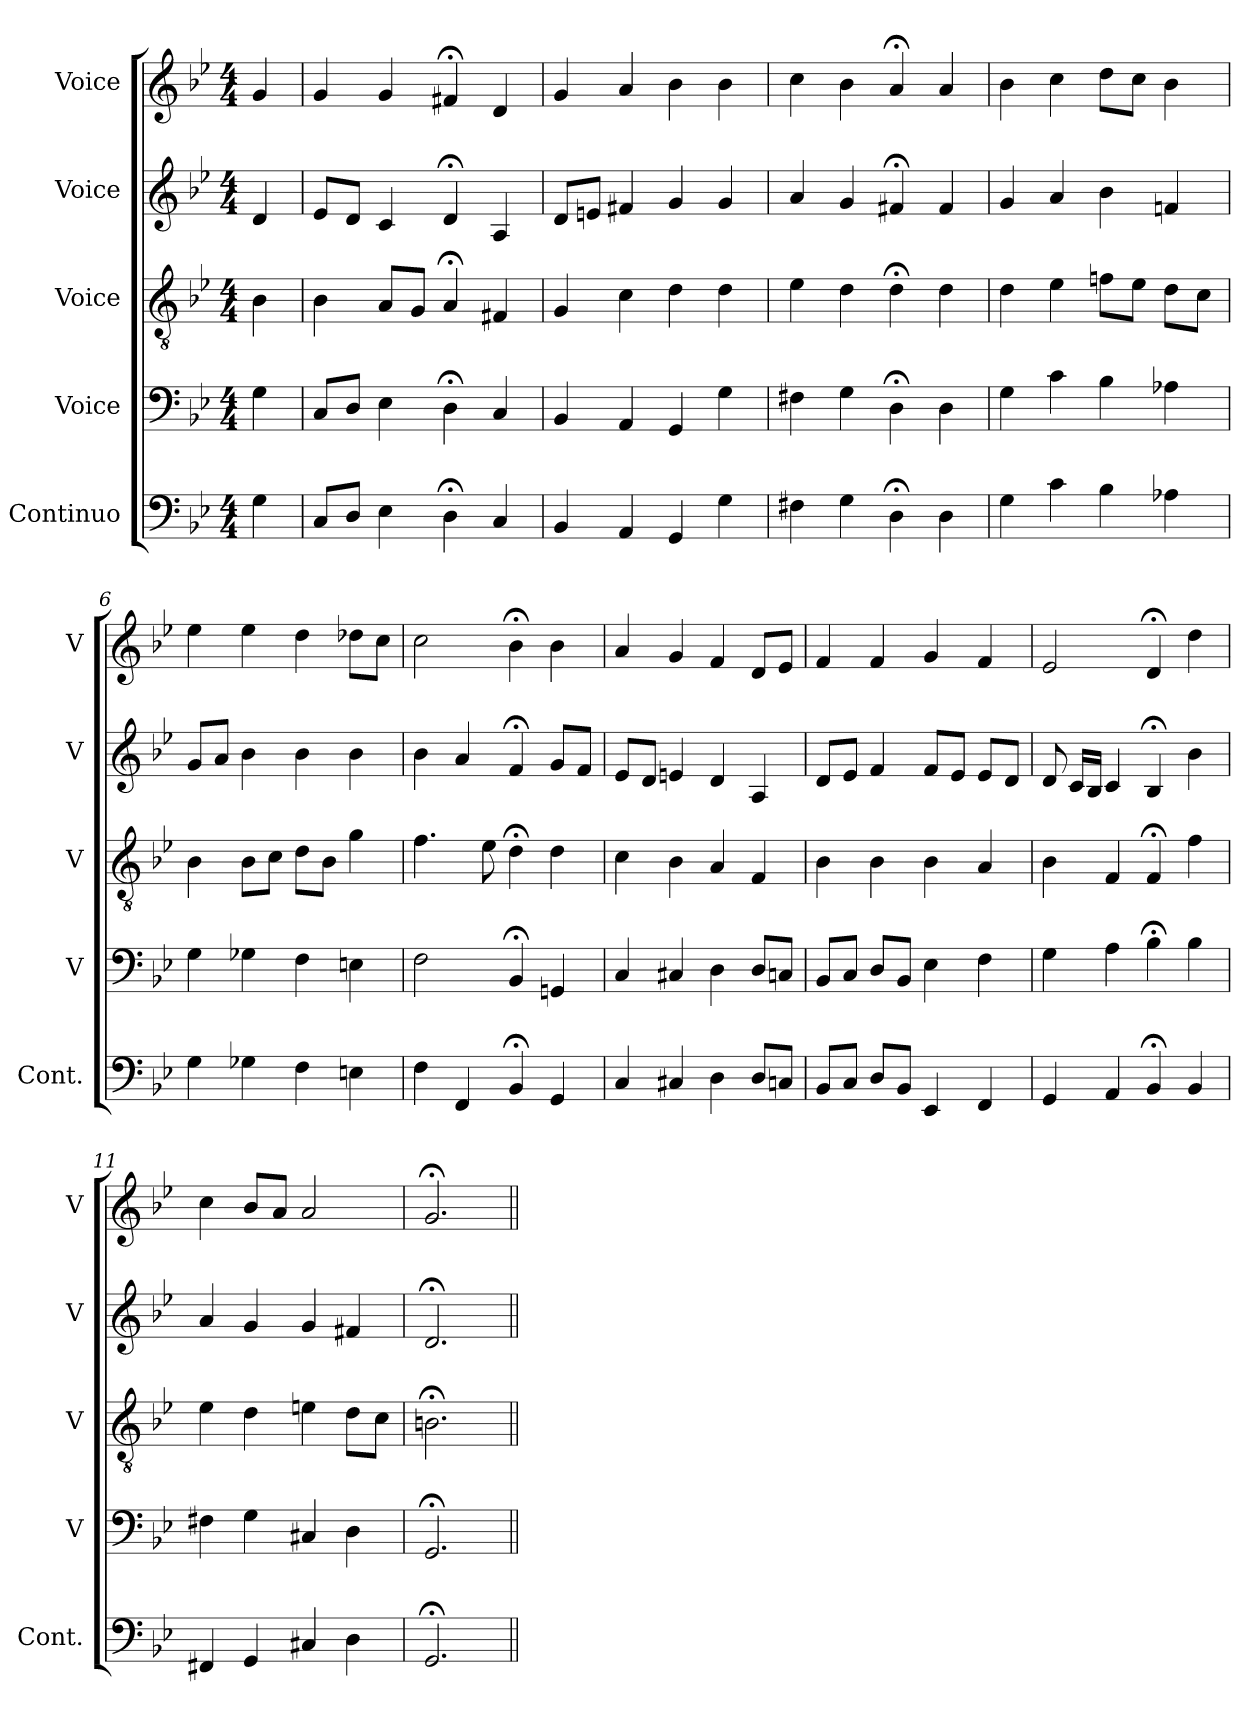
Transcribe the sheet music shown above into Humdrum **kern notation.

**kern	**kern	**kern	**kern	**kern
*part5	*part4	*part3	*part2	*part1
*staff5	*staff4	*staff3	*staff2	*staff1
*I"Continuo	*I"Voice	*I"Voice	*I"Voice	*I"Voice
*I'Cont.	*I'V	*I'V	*I'V	*I'V
*clefF4	*clefF4	*clefGv2	*clefG2	*clefG2
*k[b-e-]	*k[b-e-]	*k[b-e-]	*k[b-e-]	*k[b-e-]
*M4/4	*M4/4	*M4/4	*M4/4	*M4/4
=	=	=	=	=
4G	4G	4B-	4d	4g
=2	=2	=2	=2	=2
8CL	8CL	4B-	8e-L	4g
8DJ	8DJ	.	8dJ	.
4E-	4E-	8AL	4c	4g
.	.	8GJ	.	.
4D;<	4D;<	4A;<	4d;<	4f#X;<
4C	4C	4F#X	4A	4d
=3	=3	=3	=3	=3
4BB-	4BB-	4G	8dL	4g
.	.	.	8enJ	.
4AA	4AA	4c	4f#X	4a
4GG	4GG	4d	4g	4b-
4G	4G	4d	4g	4b-
=4	=4	=4	=4	=4
4F#X	4F#X	4e-	4a	4cc
4G	4G	4d	4g	4b-
4D;<	4D;<	4d;<	4f#X;<	4a;<
4D	4D	4d	4f#	4a
=5	=5	=5	=5	=5
4G	4G	4d	4g	4b-
4c	4c	4e-	4a	4cc
4B-	4B-	8fnL	4b-	8ddL
.	.	8e-J	.	8ccJ
4A-X	4A-X	8dL	4fn	4b-
.	.	8cJ	.	.
=6	=6	=6	=6	=6
4G	4G	4B-	8gL	4ee-
.	.	.	8aJ	.
4G-X	4G-X	8B-L	4b-	4ee-
.	.	8cJ	.	.
4F	4F	8dL	4b-	4dd
.	.	8B-J	.	.
4En	4En	4g	4b-	8dd-XL
.	.	.	.	8ccJ
=7	=7	=7	=7	=7
4F	2F	4.f	4b-	2cc
4FF	.	.	4a	.
.	.	8e-	.	.
4BB-;<	4BB-;<	4d;<	4f;<	4b-;<
4GG	4GGn	4d	8gL	4b-
.	.	.	8fJ	.
=8	=8	=8	=8	=8
4C	4C	4c	8e-L	4a
.	.	.	8dJ	.
4C#X	4C#X	4B-	4en	4g
4D	4D	4A	4d	4f
8DL	8DL	4F	4A	8dL
8CnJ	8CnJ	.	.	8e-J
=9	=9	=9	=9	=9
8BB-L	8BB-L	4B-	8dL	4f
8CJ	8CJ	.	8e-J	.
8DL	8DL	4B-	4f	4f
8BB-J	8BB-J	.	.	.
4EE-	4E-	4B-	8fL	4g
.	.	.	8e-J	.
4FF	4F	4A	8e-L	4f
.	.	.	8dJ	.
=10	=10	=10	=10	=10
4GG	4G	4B-	8d	2e-
.	.	.	16cLL	.
.	.	.	16B-JJ	.
4AA	4A	4F	4c	.
4BB-;<	4B-;<	4F;<	4B-;<	4d;<
4BB-	4B-	4f	4b-	4dd
=11	=11	=11	=11	=11
4FF#X	4F#X	4e-	4a	4cc
4GG	4G	4d	4g	8b-L
.	.	.	.	8aJ
4C#X	4C#X	4en	4g	2a
4D	4D	8dL	4f#X	.
.	.	8cJ	.	.
=12	=12	=12	=12	=12
2.GG;<	2.GG;<	2.Bn;<	2.d;<	2.g;<
=||	=||	=||	=||	=||
*-	*-	*-	*-	*-
